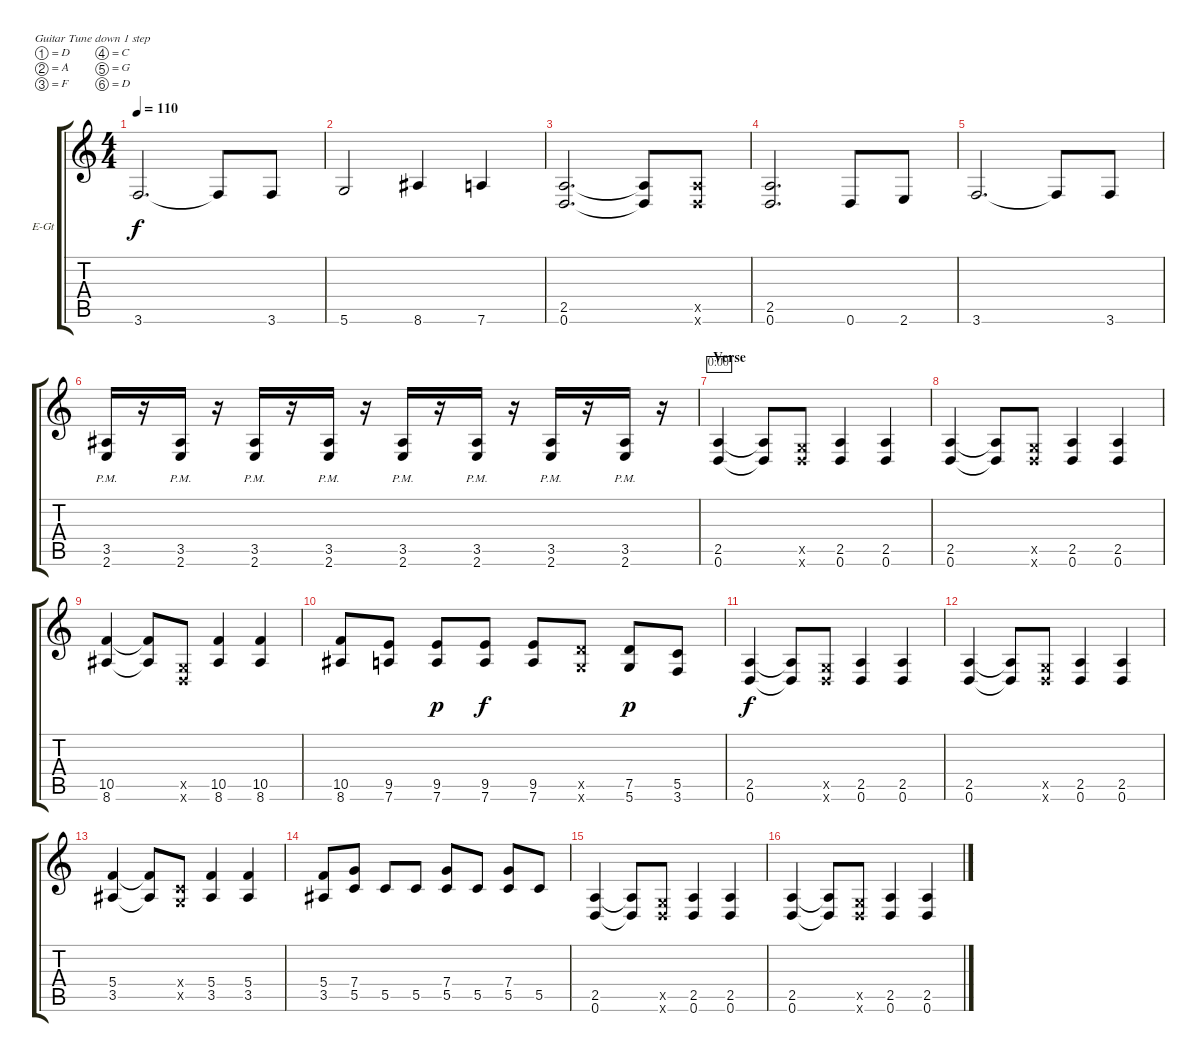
\bracketExtendMode groupsimilarinstruments
\firstSystemTrackNameOrientation horizontal
\otherSystemsTrackNameOrientation horizontal
\track ("Guitar - Rhythm" "E-Gt") {instrument overdrivenguitar}
\staff {score tabs}
\tuning (D4 A3 F3 C3 G2 D2)
\ts (4 4)
\tempo 110
\clef g2
\ks c
3.6.2{d dy f} 3.6{t}.8 3.6.8 |
5.6.2 8.6.4 7.6.4 |
(2.5 0.6).2{d} (2.5{t} 0.6{t}).8 (2.5{x} 0.6{x}).8 |
(2.5 0.6).2{d} 0.6.8 2.6.8 |
3.6.2{d} 3.6{t}.8 3.6.8 |
(3.5{pm} 2.6{pm}).16 r.16 (3.5{pm} 2.6{pm}).16 r.16 (3.5{pm} 2.6{pm}).16 r.16 (3.5{pm} 2.6{pm}).16 r.16 (3.5{pm} 2.6{pm}).16 r.16 (3.5{pm} 2.6{pm}).16 r.16 (3.5{pm} 2.6{pm}).16 r.16 (3.5{pm} 2.6{pm}).16 r.16 |
\section ("" "Verse")
(2.5 0.6).4{timer} (0.6{t} 2.5{t}).8 (0.5{x} 0.6{x}).8 (2.5 0.6).4 (2.5 0.6).4 |
(2.5 0.6).4 (0.6{t} 2.5{t}).8 (0.5{x} 0.6{x}).8 (2.5 0.6).4 (2.5 0.6).4 |
(10.5 8.6).4 (10.5{t} 8.6{t}).8 (0.5{x} 0.6{x}).8 (10.5 8.6).4 (10.5 8.6).4 |
(10.5 8.6).8 (9.5 7.6).8 (9.5 7.6).8{dy p} (9.5 7.6).8{dy f} (9.5 7.6).8 (7.5{x} 5.6{x}).8 (7.5 5.6).8{dy p} (5.5 3.6).8 |
(2.5 0.6).4{dy f} (0.6{t} 2.5{t}).8 (0.5{x} 0.6{x}).8 (2.5 0.6).4 (2.5 0.6).4 |
(2.5 0.6).4 (0.6{t} 2.5{t}).8 (0.5{x} 0.6{x}).8 (2.5 0.6).4 (2.5 0.6).4 |
(5.4 3.5).4 (5.4{t} 3.5{t}).8 (0.4{x} 0.5{x}).8 (5.4 3.5).4 (5.4 3.5).4 |
(5.4 3.5).8 (7.4 5.5).8 5.5.8 5.5.8 (7.4 5.5).8 5.5.8 (7.4 5.5).8 5.5.8 |
(2.5 0.6).4 (0.6{t} 2.5{t}).8 (0.5{x} 0.6{x}).8 (2.5 0.6).4 (2.5 0.6).4 |
(2.5 0.6).4 (0.6{t} 2.5{t}).8 (0.5{x} 0.6{x}).8 (2.5 0.6).4 (2.5 0.6).4
